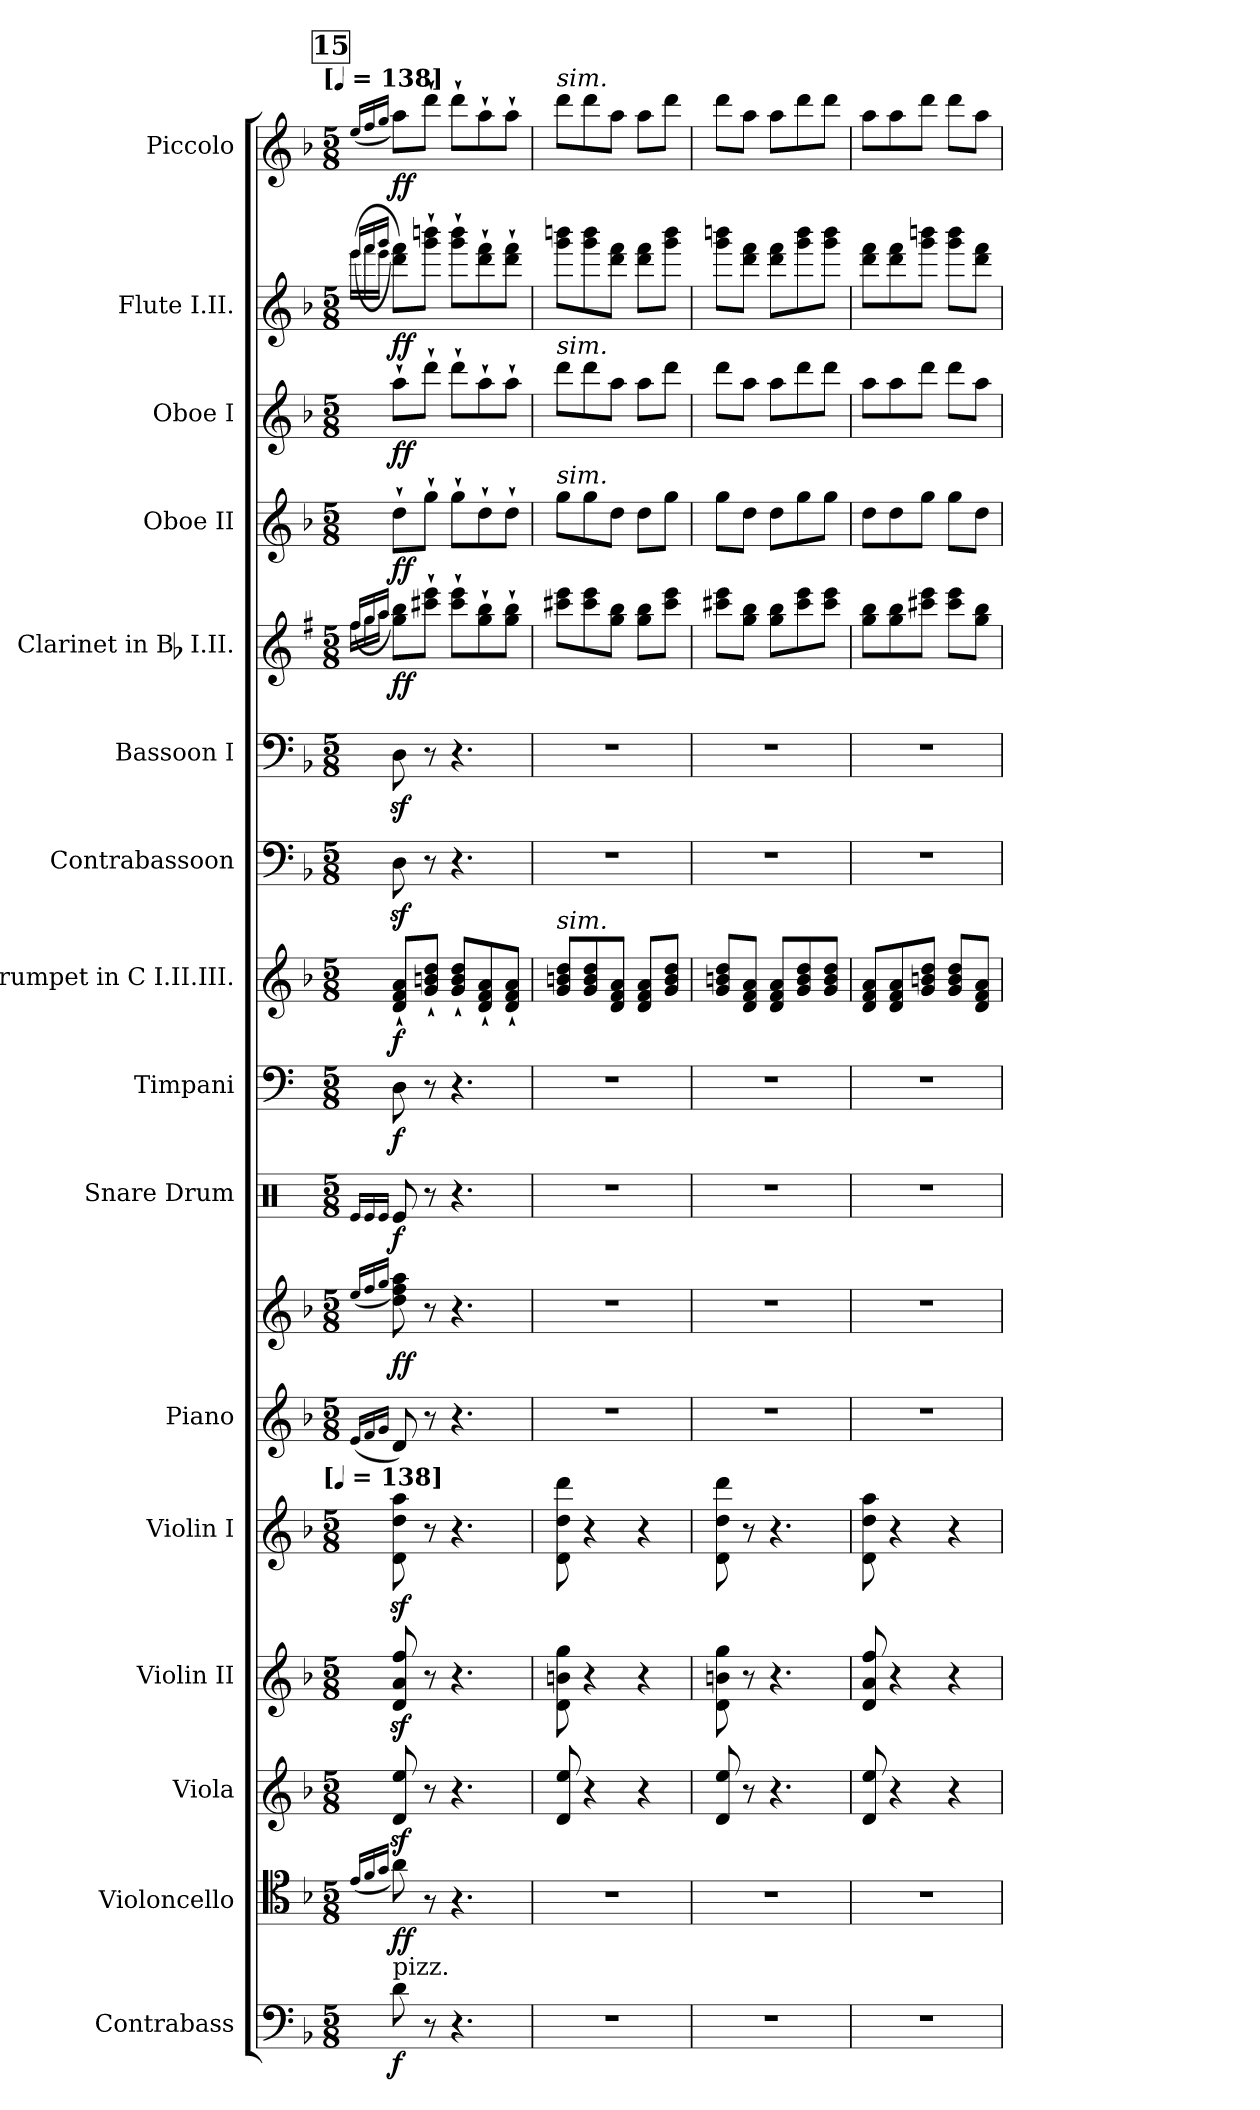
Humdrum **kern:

**kern	**dynam	**kern	**dynam	**kern	**kern	**kern	**kern	**kern	**dynam	**kern	**dynam	**kern	**dynam	**kern	**dynam	**kern	**kern	**kern	**dynam	**kern	**dynam	**kern	**dynam	**kern	**dynam	**kern	**dynam
*part16	*part16	*part15	*part15	*part14	*part13	*part12	*part11	*part11	*part11	*part10	*part10	*part9	*part9	*part8	*part8	*part7	*part6	*part5	*part5	*part4	*part4	*part3	*part3	*part2	*part2	*part1	*part1
*staff17	*staff17	*staff16	*staff16	*staff15	*staff14	*staff13	*staff12	*staff11	*staff11/12	*staff10	*staff10	*staff9	*staff9	*staff8	*staff8	*staff7	*staff6	*staff5	*staff5	*staff4	*staff4	*staff3	*staff3	*staff2	*staff2	*staff1	*staff1
*I"Contrabass	*	*I"Violoncello	*	*I"Viola	*I"Violin II	*I"Violin I	*I"Piano	*	*	*I"Snare Drum	*	*I"Timpani	*	*I"Trumpet in C I.II.III.	*	*I"Contrabassoon	*I"Bassoon I	*I"Clarinet in Bb I.II.	*	*I"Oboe II	*	*I"Oboe I	*	*I"Flute I.II.	*	*I"Piccolo	*
*I'Cb.	*	*I'Vc.	*	*I'Vla.	*I'Vln. II	*I'Vln. I	*I'Pno.	*	*	*I'S. D.	*	*I'Timp.	*	*	*	*I'Cbsn.	*I'Bsn.	*I'Cl.	*	*I'Ob.	*	*I'Ob.	*	*I'Fl.	*	*I'Picc.	*
*clefF4	*	*clefC4	*	*clefG2	*clefG2	*clefG2	*clefG2	*clefG2	*	*clefX	*	*clefF4	*	*clefG2	*	*clefF4	*clefF4	*clefG2	*	*clefG2	*	*clefG2	*	*clefG2	*	*clefG2	*
*ITrd7c12	*	*	*	*	*	*	*	*	*	*	*	*	*	*	*	*ITrd7c12	*	*ITrd1c2	*	*	*	*	*	*	*	*ITrd-7c-12	*
*k[b-]	*	*k[b-]	*	*k[b-]	*k[b-]	*k[b-]	*k[b-]	*k[b-]	*	*k[]	*	*k[]	*	*k[b-]	*	*k[b-]	*k[b-]	*k[b-]	*	*k[b-]	*	*k[b-]	*	*k[b-]	*	*k[b-]	*
*F:	*	*F:	*	*F:	*F:	*F:	*F:	*F:	*	*C:	*	*C:	*	*F:	*	*F:	*F:	*F:	*	*F:	*	*F:	*	*F:	*	*F:	*
!!LO:TX:omd:t=[[quarter] = 138]
*M5/8	*	*M5/8	*	*M5/8	*M5/8	*M5/8	*M5/8	*M5/8	*	*M5/8	*	*M5/8	*	*M5/8	*	*M5/8	*M5/8	*M5/8	*	*M5/8	*	*M5/8	*	*M5/8	*	*M5/8	*
*MM138	*	*MM138	*	*MM138	*MM138	*MM138	*MM138	*MM138	*	*MM138	*	*MM138	*	*MM138	*	*MM138	*MM138	*MM138	*	*MM138	*	*MM138	*	*MM138	*	*MM138	*
!!LO:REH:place=s1:t=15
=81	=81	=81	=81	=81	=81	=81	=81	=81	=81	=81	=81	=81	=81	=81	=81	=81	=81	=81	=81	=81	=81	=81	=81	=81	=81	=81	=81
*	*	*	*	*	*	*	*	*	*	*	*	*	*	*	*	*	*	*^	*	*	*	*	*	*^	*	*	*
!	!	!	!	!	!	!LO:TX:t=[[quarter] = 138]	!	!	!	!	!	!	!	!	!	!	!	!	!	!	!	!	!	!	!	!	!	!	!
.	.	(16qqeLL	.	.	.	.	(16qqeLL	(16qqeeLL	.	16qqReLL	.	.	.	.	.	.	.	(16qqeeLL	16qqee\LL	.	.	.	.	.	(16qqeeeLL	(16qqeee\LL	.	(16qqeeeLL	.
.	.	16qqf	.	.	.	.	16qqf	16qqff	.	16qqRe	.	.	.	.	.	.	.	16qqff	16qqff	.	.	.	.	.	16qqfff	16qqfff	.	16qqfff	.
.	.	16qqgJJ	.	.	.	.	16qqgJJ	16qqggJJ	.	16qqReJJ	.	.	.	.	.	.	.	16qqggJJ	16qqggJJ	.	.	.	.	.	16qqgggJJ	16qqeeeJJ	.	16qqgggJJ	.
!LO:TX:a:t=pizz.	!	!	!	!	!	!	!	!	!	!	!	!	!	!	!	!	!	!	!	!	!	!	!	!	!	!	!	!	!
8D	f	8a)	ff	8dz 8eez	8dz 8az 8ffz	8dz 8ddz 8aaz	8d)	8dd 8ff 8aa)	ff	8Re/	f	8D	f	8d`> 8f`> 8a`>L	f	8DDz	8Dz	8ff 8aaL)	2ryy	ff	8dd`L	ff	8aa`L	ff	8ddd\ 8fff\L))	2ryy	ff	8aaaL)	ff
8r	.	8r	.	8r	8r	8r	8r	8r	.	8r	.	8r	.	8g`> 8bn`> 8dd`>J	.	8r	8r	8bbn` 8ddd`J	.	.	8gg`J	.	8ddd`J	.	8ggg` 8bbbn`J	.	.	8dddd`J	.
4.r	.	4.r	.	4.r	4.r	4.r	4.r	4.r	.	4.r	.	4.r	.	8g`> 8b`> 8dd`>L	.	4.r	4.r	8bb` 8ddd`L	.	.	8gg`L	.	8ddd`L	.	8ggg`\ 8bbb`\L	.	.	8dddd`L	.
.	.	.	.	.	.	.	.	.	.	.	.	.	.	8d`> 8f`> 8a`>	.	.	.	8ff` 8aa`	.	.	8dd`	.	8aa`	.	8ddd` 8fff`	.	.	8aaa`	.
.	.	.	.	.	.	.	.	.	.	.	.	.	.	8d`> 8f`> 8a`>J	.	.	.	8ff` 8aa`J	8ryy	.	8dd`J	.	8aa`J	.	8ddd` 8fff`J	8ryy	.	8aaa`J	.
=82	=82	=82	=82	=82	=82	=82	=82	=82	=82	=82	=82	=82	=82	=82	=82	=82	=82	=82	=82	=82	=82	=82	=82	=82	=82	=82	=82	=82	=82
!	!	!	!	!	!	!	!	!	!	!	!	!	!	!	!	!	!	!	!	!	!	!	!	!	!	!	!	!LO:TX:a:i:t=sim.	!
!	!	!	!	!	!	!	!	!	!	!	!	!	!	!	!	!	!	!	!	!	!	!	!	!	!LO:TX:a:i:t=sim.	!	!	!	!
!	!	!	!	!	!	!	!	!	!	!	!	!	!	!	!	!	!	!	!	!	!	!	!LO:TX:a:i:t=sim.	!	!	!	!	!	!
!	!	!	!	!	!	!	!	!	!	!	!	!	!	!	!	!	!	!	!	!	!LO:TX:a:i:t=sim.	!	!	!	!	!	!	!	!
!	!	!	!	!	!	!	!	!	!	!	!	!	!	!	!	!	!	!LO:TX:a:i:t=sim.	!	!	!	!	!	!	!	!	!	!	!
!	!	!	!	!	!	!	!	!	!	!	!	!	!	!LO:TX:a:i:t=sim.	!	!	!	!	!	!	!	!	!	!	!	!	!	!	!
*	*	*	*	*	*	*	*	*	*	*	*	*	*	*	*	*	*	*v	*v	*	*	*	*	*	*v	*v	*	*	*
8%5r	.	8%5r	.	8d 8ee	8d 8bn 8gg	8d 8dd 8ddd	8%5r	8%5r	.	8%5r	.	8%5r	.	8g 8bn 8ddL	.	8%5r	8%5r	8bbn 8dddL	.	8ggL	.	8dddL	.	8ggg 8bbbnL	.	8ddddL	.
.	.	.	.	4r	4r	4r	.	.	.	.	.	.	.	8g 8b 8dd	.	.	.	8bb 8ddd	.	8gg	.	8ddd	.	8ggg 8bbb	.	8dddd	.
.	.	.	.	.	.	.	.	.	.	.	.	.	.	8d 8f 8aJ	.	.	.	8ff 8aaJ	.	8ddJ	.	8aaJ	.	8ddd 8fffJ	.	8aaaJ	.
.	.	.	.	4r	4r	4r	.	.	.	.	.	.	.	8d 8f 8aL	.	.	.	8ff 8aaL	.	8ddL	.	8aaL	.	8ddd 8fffL	.	8aaaL	.
.	.	.	.	.	.	.	.	.	.	.	.	.	.	8g 8b 8ddJ	.	.	.	8bb 8dddJ	.	8ggJ	.	8dddJ	.	8ggg 8bbbJ	.	8ddddJ	.
=83	=83	=83	=83	=83	=83	=83	=83	=83	=83	=83	=83	=83	=83	=83	=83	=83	=83	=83	=83	=83	=83	=83	=83	=83	=83	=83	=83
8%5r	.	8%5r	.	8d 8ee	8d 8bn 8gg	8d 8dd 8ddd	8%5r	8%5r	.	8%5r	.	8%5r	.	8g 8bn 8ddL	.	8%5r	8%5r	8bbn 8dddL	.	8ggL	.	8dddL	.	8ggg 8bbbnL	.	8ddddL	.
.	.	.	.	8r	8r	8r	.	.	.	.	.	.	.	8d 8f 8aJ	.	.	.	8ff 8aaJ	.	8ddJ	.	8aaJ	.	8ddd 8fffJ	.	8aaaJ	.
.	.	.	.	4.r	4.r	4.r	.	.	.	.	.	.	.	8d 8f 8aL	.	.	.	8ff 8aaL	.	8ddL	.	8aaL	.	8ddd 8fffL	.	8aaaL	.
.	.	.	.	.	.	.	.	.	.	.	.	.	.	8g 8b 8dd	.	.	.	8bb 8ddd	.	8gg	.	8ddd	.	8ggg 8bbb	.	8dddd	.
.	.	.	.	.	.	.	.	.	.	.	.	.	.	8g 8b 8ddJ	.	.	.	8bb 8dddJ	.	8ggJ	.	8dddJ	.	8ggg 8bbbJ	.	8ddddJ	.
=84	=84	=84	=84	=84	=84	=84	=84	=84	=84	=84	=84	=84	=84	=84	=84	=84	=84	=84	=84	=84	=84	=84	=84	=84	=84	=84	=84
8%5r	.	8%5r	.	8d 8ee	8d 8a 8ff	8d 8dd 8aa	8%5r	8%5r	.	8%5r	.	8%5r	.	8d 8f 8aL	.	8%5r	8%5r	8ff 8aaL	.	8ddL	.	8aaL	.	8ddd 8fffL	.	8aaaL	.
.	.	.	.	4r	4r	4r	.	.	.	.	.	.	.	8d 8f 8a	.	.	.	8ff 8aa	.	8dd	.	8aa	.	8ddd 8fff	.	8aaa	.
.	.	.	.	.	.	.	.	.	.	.	.	.	.	8g 8bn 8ddJ	.	.	.	8bbn 8dddJ	.	8ggJ	.	8dddJ	.	8ggg 8bbbnJ	.	8ddddJ	.
.	.	.	.	4r	4r	4r	.	.	.	.	.	.	.	8g 8b 8ddL	.	.	.	8bb 8dddL	.	8ggL	.	8dddL	.	8ggg 8bbbL	.	8ddddL	.
.	.	.	.	.	.	.	.	.	.	.	.	.	.	8d 8f 8aJ	.	.	.	8ff 8aaJ	.	8ddJ	.	8aaJ	.	8ddd 8fffJ	.	8aaaJ	.
=	=	=	=	=	=	=	=	=	=	=	=	=	=	=	=	=	=	=	=	=	=	=	=	=	=	=	=
*-	*-	*-	*-	*-	*-	*-	*-	*-	*-	*-	*-	*-	*-	*-	*-	*-	*-	*-	*-	*-	*-	*-	*-	*-	*-	*-	*-
